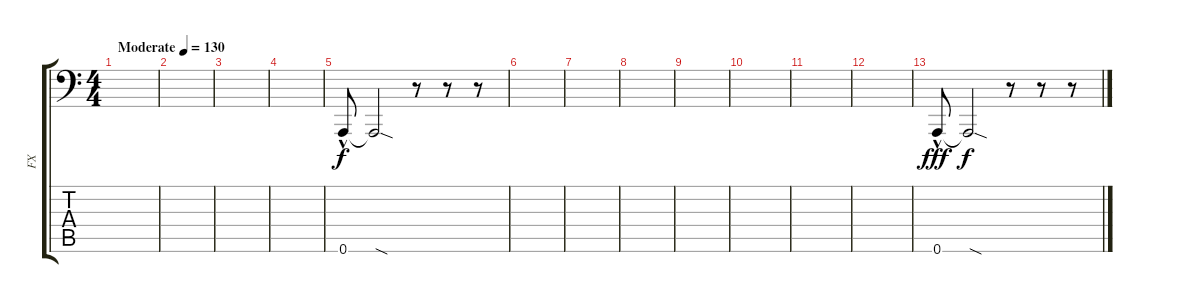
\track ("FX" "FX") {instrument ocarina}
\staff {score tabs}
\tuning (B3 Gb3 D3 A2 E2 A1) {hide}
\ts (4 4)
\tempo (130 "Moderate")
\clef f4
\ks c
|
|
|
|
0.6{hac}.8 0.6{sod t}.2{dy f} r.8 r.8 r.8 |
|
|
|
|
|
|
|
0.6{hac}.8{dy fff} 0.6{sod t}.2{dy f} r.8 r.8 r.8
